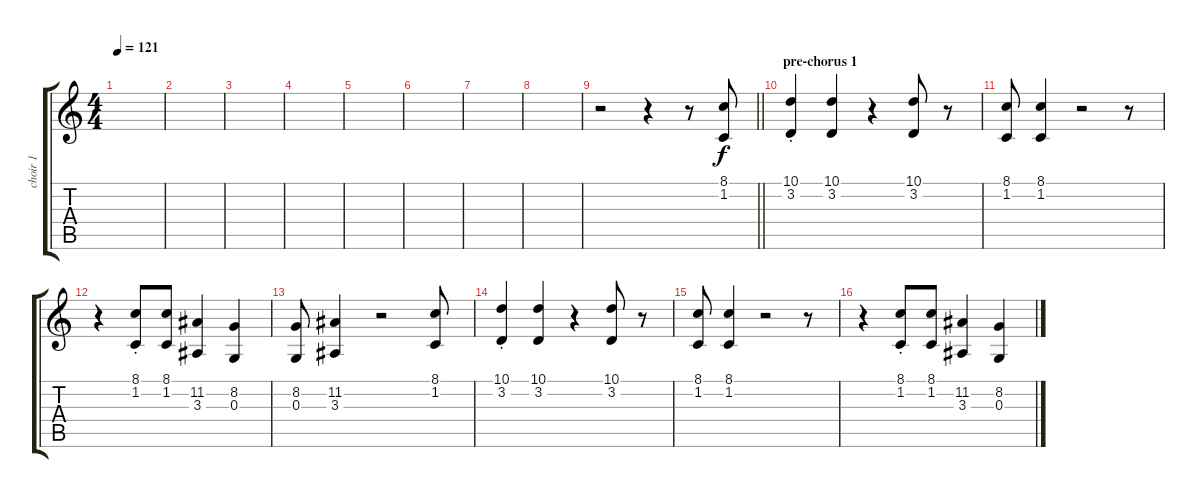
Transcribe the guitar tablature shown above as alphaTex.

\track ("choir 1" "choir 1") {instrument brasssection}
\staff {score tabs}
\tuning (E4 B3 G3 D3 A2 E2) {hide}
\ts (4 4)
\tempo 121
\clef g2
\ks c
|
|
|
|
|
|
|
|
\barLineRight lightlight
r.2 r.4 r.8 (8.1 1.2).8 |
\section ("" "pre-chorus 1")
(10.1{st} 3.2{st}).4 (10.1 3.2).4 r.4 (10.1 3.2).8 r.8 |
(8.1 1.2).8 (8.1 1.2).4 r.2 r.8 |
r.4 (8.1{st} 1.2{st}).8 (8.1 1.2).8 (11.2 3.3).4 (8.2 0.3).4 |
(8.2 0.3).8 (11.2 3.3).4 r.2 (8.1 1.2).8 |
(10.1{st} 3.2{st}).4 (10.1 3.2).4 r.4 (10.1 3.2).8 r.8 |
(8.1 1.2).8 (8.1 1.2).4 r.2 r.8 |
r.4 (8.1{st} 1.2{st}).8 (8.1 1.2).8 (11.2 3.3).4 (8.2 0.3).4
